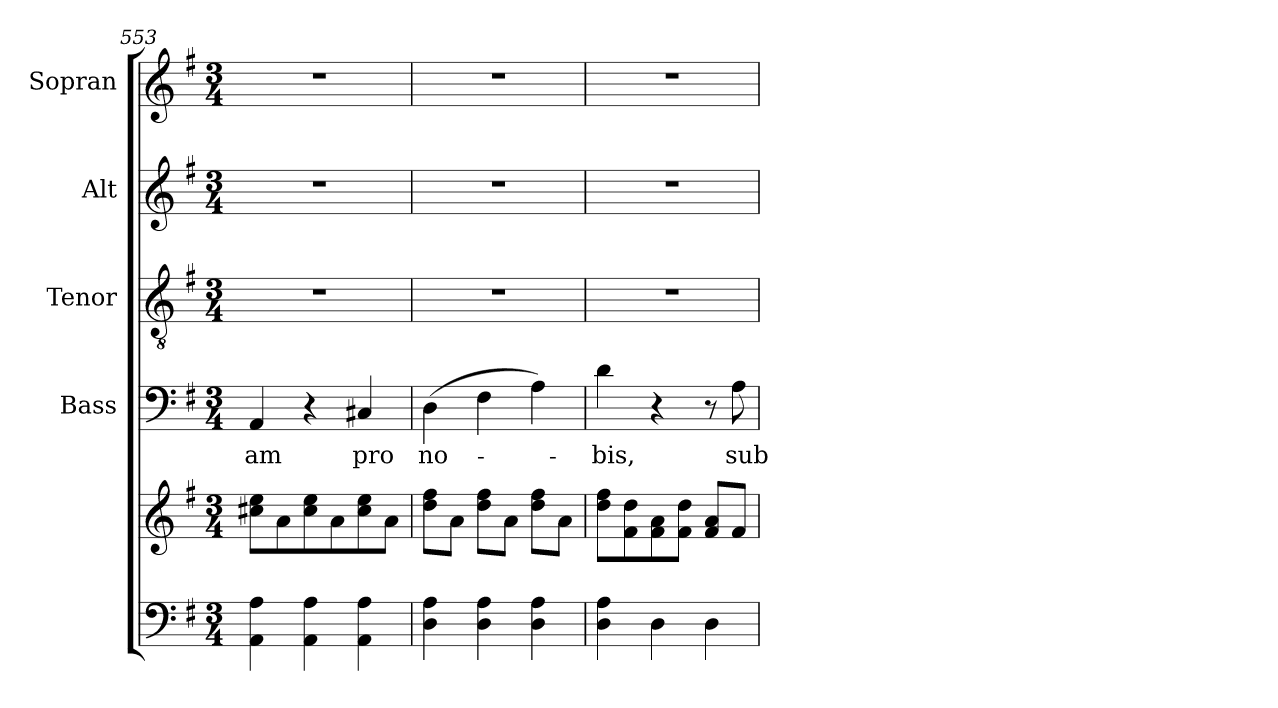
**kern	**kern	**kern	**text	**kern	**kern	**kern
*part5	*part5	*part4	*part4	*part3	*part2	*part1
*staff6	*staff5	*staff4	*staff4	*staff3	*staff2	*staff1
*	*	*I"Bass	*	*I"Tenor	*I"Alt	*I"Sopran
*	*	*I'B.	*	*I'T.	*I'A.	*I'S.
*clefF4	*clefG2	*clefF4	*	*clefGv2	*clefG2	*clefG2
*k[f#]	*k[f#]	*k[f#]	*	*k[f#]	*k[f#]	*k[f#]
*G:	*G:	*G:	*	*G:	*G:	*G:
*M3/4	*M3/4	*M3/4	*	*M3/4	*M3/4	*M3/4
=553	=553	=553	=553	=553	=553	=553
!	!	!	!LO:LY:b	!	!	!
4AA\ 4A\	8cc#X\ 8ee\L	4AA/	-am	2.r	2.r	2.r
.	8a\	.	.	.	.	.
4AA\ 4A\	8cc#\ 8ee\	4r	.	.	.	.
.	8a\	.	.	.	.	.
!	!	!	!LO:LY:b	!	!	!
4AA\ 4A\	8cc#\ 8ee\	4C#X/	pro	.	.	.
.	8a\J	.	.	.	.	.
=554	=554	=554	=554	=554	=554	=554
!	!	!	!LO:LY:b	!	!	!
4D\ 4A\	8dd\ 8ff#\L	(>4D\	no-	2.r	2.r	2.r
.	8a\J	.	.	.	.	.
4D\ 4A\	8dd\ 8ff#\L	4F#\	.	.	.	.
.	8a\J	.	.	.	.	.
4D\ 4A\	8dd\ 8ff#\L	4A\)	.	.	.	.
.	8a\J	.	.	.	.	.
=555	=555	=555	=555	=555	=555	=555
!	!	!	!LO:LY:b	!	!	!
4D\ 4A\	8dd\ 8ff#\L	4d\	-bis,	2.r	2.r	2.r
.	8f#\ 8dd\	.	.	.	.	.
4D\	8f#\ 8a\	4r	.	.	.	.
.	8f#\ 8dd\J	.	.	.	.	.
4D\	8f#/ 8a/L	8r	.	.	.	.
!	!	!	!LO:LY:b	!	!	!
.	8f#/J	8A\	sub	.	.	.
=	=	=	=	=	=	=
*-	*-	*-	*-	*-	*-	*-
